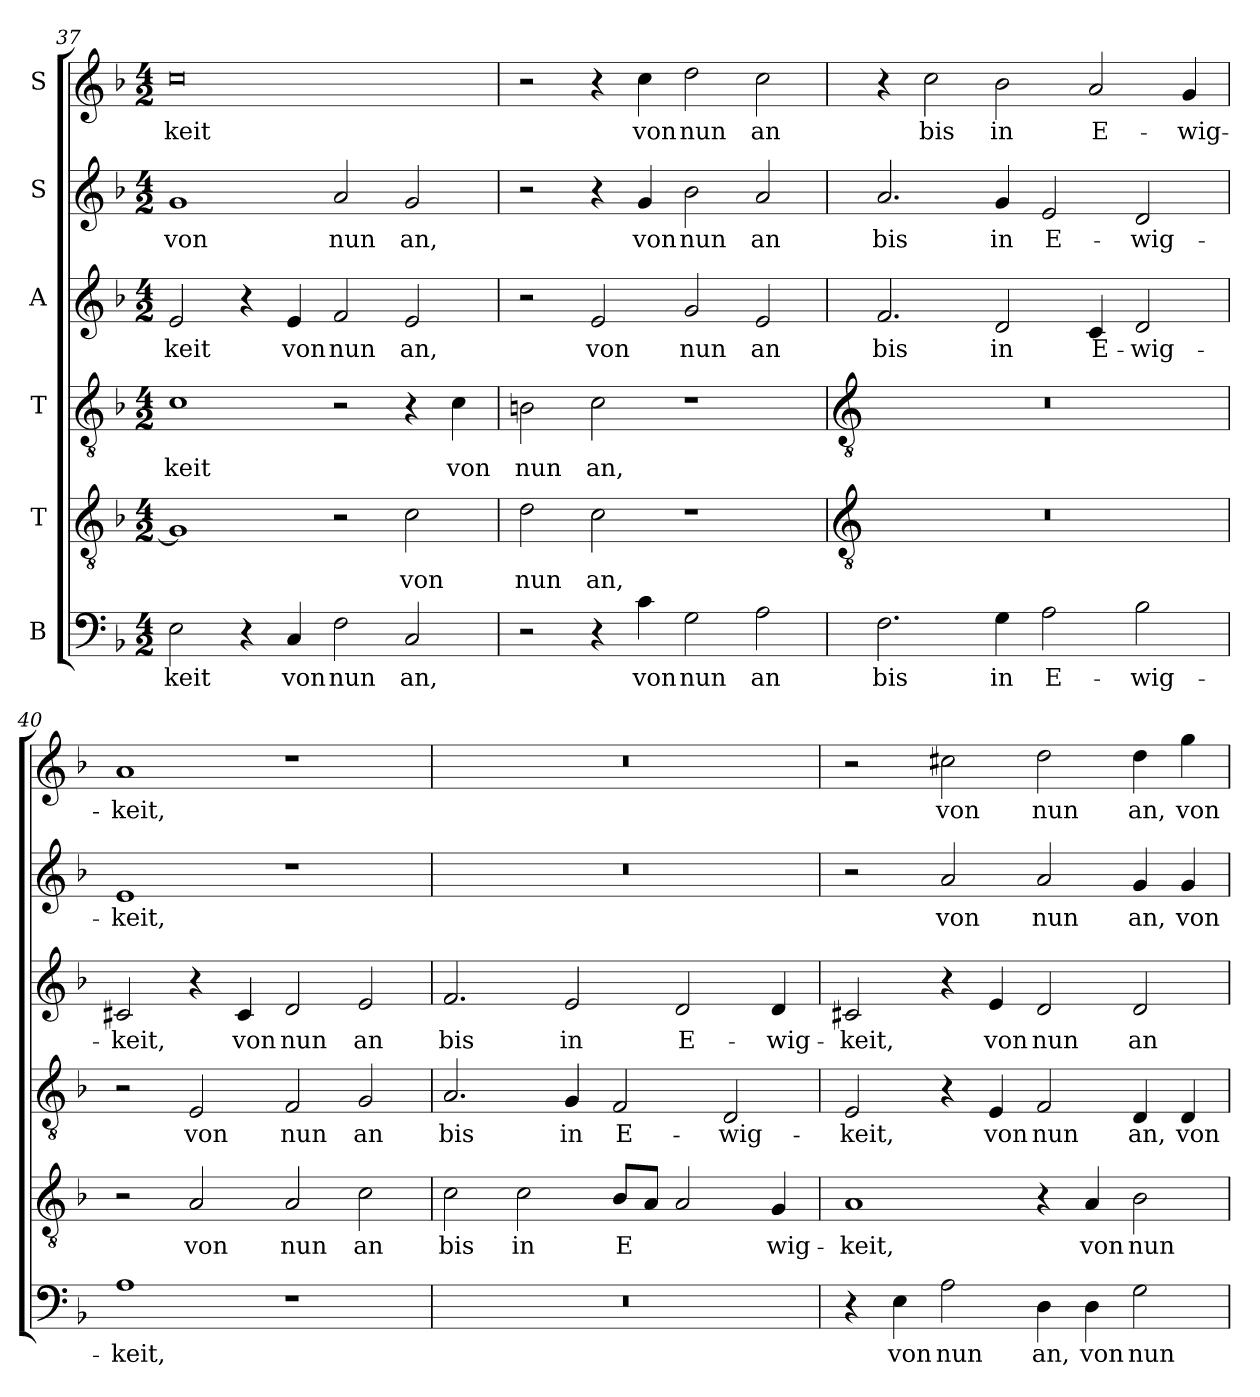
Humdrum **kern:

**kern	**text	**kern	**text	**kern	**text	**kern	**text	**kern	**text	**kern	**text
*part6	*part6	*part5	*part5	*part4	*part4	*part3	*part3	*part2	*part2	*part1	*part1
*staff6	*staff6	*staff5	*staff5	*staff4	*staff4	*staff3	*staff3	*staff2	*staff2	*staff1	*staff1
*I"B	*	*I"T	*	*I"T	*	*I"A	*	*I"S	*	*I"S	*
*clefF4	*	*clefGv2	*	*clefGv2	*	*clefG2	*	*clefG2	*	*clefG2	*
*k[b-]	*	*k[b-]	*	*k[b-]	*	*k[b-]	*	*k[b-]	*	*k[b-]	*
*F:	*	*F:	*	*F:	*	*F:	*	*F:	*	*F:	*
*M4/2	*	*M4/2	*	*M4/2	*	*M4/2	*	*M4/2	*	*M4/2	*
=37	=37	=37	=37	=37	=37	=37	=37	=37	=37	=37	=37
!	!LO:LY:b	!	!	!	!LO:LY:b	!	!LO:LY:b	!	!LO:LY:b	!	!LO:LY:b
2E	-keit	1G]	.	1c	-keit	2e	-keit	1g	von	0cc	-keit
4r	.	.	.	.	.	4r	.	.	.	.	.
!	!LO:LY:b	!	!	!	!	!	!LO:LY:b	!	!	!	!
4C	von	.	.	.	.	4e	von	.	.	.	.
!	!LO:LY:b	!	!	!	!	!	!LO:LY:b	!	!LO:LY:b	!	!
2F	nun	2r	.	2r	.	2f	nun	2a	nun	.	.
!	!LO:LY:b	!	!LO:LY:b	!	!	!	!LO:LY:b	!	!LO:LY:b	!	!
2C	an,	2c	von	4r	.	2e	an,	2g	an,	.	.
!	!	!	!	!	!LO:LY:b	!	!	!	!	!	!
.	.	.	.	4c	von	.	.	.	.	.	.
=38	=38	=38	=38	=38	=38	=38	=38	=38	=38	=38	=38
!	!	!	!LO:LY:b	!	!LO:LY:b	!	!	!	!	!	!
2r	.	2d	nun	2Bn	nun	2r	.	2r	.	2r	.
!	!	!	!LO:LY:b	!	!LO:LY:b	!	!LO:LY:b	!	!	!	!
4r	.	2c	an,	2c	an,	2e	von	4r	.	4r	.
!	!LO:LY:b	!	!	!	!	!	!	!	!LO:LY:b	!	!LO:LY:b
4c	von	.	.	.	.	.	.	4g	von	4cc	von
!	!LO:LY:b	!	!	!	!	!	!LO:LY:b	!	!LO:LY:b	!	!LO:LY:b
2G	nun	1r	.	1r	.	2g	nun	2b-	nun	2dd	nun
!	!LO:LY:b	!	!	!	!	!	!LO:LY:b	!	!LO:LY:b	!	!LO:LY:b
2A	an	.	.	.	.	2e	an	2a	an	2cc	an
!!LO:LB:g=z
=39	=39	=39	=39	=39	=39	=39	=39	=39	=39	=39	=39
*	*	*clefGv2	*	*clefGv2	*	*	*	*	*	*	*
!	!LO:LY:b	!	!	!	!	!	!LO:LY:b	!	!LO:LY:b	!	!
2.F	bis	0r	.	0r	.	2.f	bis	2.a	bis	4r	.
!	!	!	!	!	!	!	!	!	!	!	!LO:LY:b
.	.	.	.	.	.	.	.	.	.	2cc	bis
!	!LO:LY:b	!	!	!	!	!	!LO:LY:b	!	!LO:LY:b	!	!LO:LY:b
4G	in	.	.	.	.	2d	in	4g	in	2b-	in
!	!LO:LY:b	!	!	!	!	!	!	!	!LO:LY:b	!	!
2A	E-	.	.	.	.	.	.	2e	E-	.	.
!	!	!	!	!	!	!	!LO:LY:b	!	!	!	!LO:LY:b
.	.	.	.	.	.	4c	E-	.	.	2a	E-
!	!LO:LY:b	!	!	!	!	!	!LO:LY:b	!	!LO:LY:b	!	!
2B-	-wig-	.	.	.	.	2d	-wig-	2d	-wig-	.	.
!	!	!	!	!	!	!	!	!	!	!	!LO:LY:b
.	.	.	.	.	.	.	.	.	.	4g	-wig-
=40	=40	=40	=40	=40	=40	=40	=40	=40	=40	=40	=40
!	!LO:LY:b	!	!	!	!	!	!LO:LY:b	!	!LO:LY:b	!	!LO:LY:b
1A	-keit,	2r	.	2r	.	2c#X	-keit,	1e	-keit,	1a	-keit,
!	!	!	!LO:LY:b	!	!LO:LY:b	!	!	!	!	!	!
.	.	2A	von	2E	von	4r	.	.	.	.	.
!	!	!	!	!	!	!	!LO:LY:b	!	!	!	!
.	.	.	.	.	.	4c#	von	.	.	.	.
!	!	!	!LO:LY:b	!	!LO:LY:b	!	!LO:LY:b	!	!	!	!
1r	.	2A	nun	2F	nun	2d	nun	1r	.	1r	.
!	!	!	!LO:LY:b	!	!LO:LY:b	!	!LO:LY:b	!	!	!	!
.	.	2c	an	2G	an	2e	an	.	.	.	.
=41	=41	=41	=41	=41	=41	=41	=41	=41	=41	=41	=41
!	!	!	!LO:LY:b	!	!LO:LY:b	!	!LO:LY:b	!	!	!	!
0r	.	2c	bis	2.A	bis	2.f	bis	0r	.	0r	.
!	!	!	!LO:LY:b	!	!	!	!	!	!	!	!
.	.	2c	in	.	.	.	.	.	.	.	.
!	!	!	!	!	!LO:LY:b	!	!LO:LY:b	!	!	!	!
.	.	.	.	4G	in	2e	in	.	.	.	.
!	!	!	!LO:LY:b	!	!LO:LY:b	!	!	!	!	!	!
.	.	8B-L	E	2F	E-	.	.	.	.	.	.
.	.	8AJ	.	.	.	.	.	.	.	.	.
!	!	!	!	!	!	!	!LO:LY:b	!	!	!	!
.	.	2A	.	.	.	2d	E-	.	.	.	.
!	!	!	!	!	!LO:LY:b	!	!	!	!	!	!
.	.	.	.	2D	-wig-	.	.	.	.	.	.
!	!	!	!LO:LY:b	!	!	!	!LO:LY:b	!	!	!	!
.	.	4G	wig-	.	.	4d	-wig-	.	.	.	.
=42	=42	=42	=42	=42	=42	=42	=42	=42	=42	=42	=42
!	!	!	!LO:LY:b	!	!LO:LY:b	!	!LO:LY:b	!	!	!	!
4r	.	1A	-keit,	2E	-keit,	2c#X	-keit,	2r	.	2r	.
!	!LO:LY:b	!	!	!	!	!	!	!	!	!	!
4E	von	.	.	.	.	.	.	.	.	.	.
!	!LO:LY:b	!	!	!	!	!	!	!	!LO:LY:b	!	!LO:LY:b
2A	nun	.	.	4r	.	4r	.	2a	von	2cc#X	von
!	!	!	!	!	!LO:LY:b	!	!LO:LY:b	!	!	!	!
.	.	.	.	4E	von	4e	von	.	.	.	.
!	!LO:LY:b	!	!	!	!LO:LY:b	!	!LO:LY:b	!	!LO:LY:b	!	!LO:LY:b
4D	an,	4r	.	2F	nun	2d	nun	2a	nun	2dd	nun
!	!LO:LY:b	!	!LO:LY:b	!	!	!	!	!	!	!	!
4D	von	4A	von	.	.	.	.	.	.	.	.
!	!LO:LY:b	!	!LO:LY:b	!	!LO:LY:b	!	!LO:LY:b	!	!LO:LY:b	!	!LO:LY:b
2G	nun	2B-	nun	4D	an,	2d	an	4g	an,	4dd	an,
!	!	!	!	!	!LO:LY:b	!	!	!	!LO:LY:b	!	!LO:LY:b
.	.	.	.	4D	von	.	.	4g	von	4gg	von
=	=	=	=	=	=	=	=	=	=	=	=
*-	*-	*-	*-	*-	*-	*-	*-	*-	*-	*-	*-
